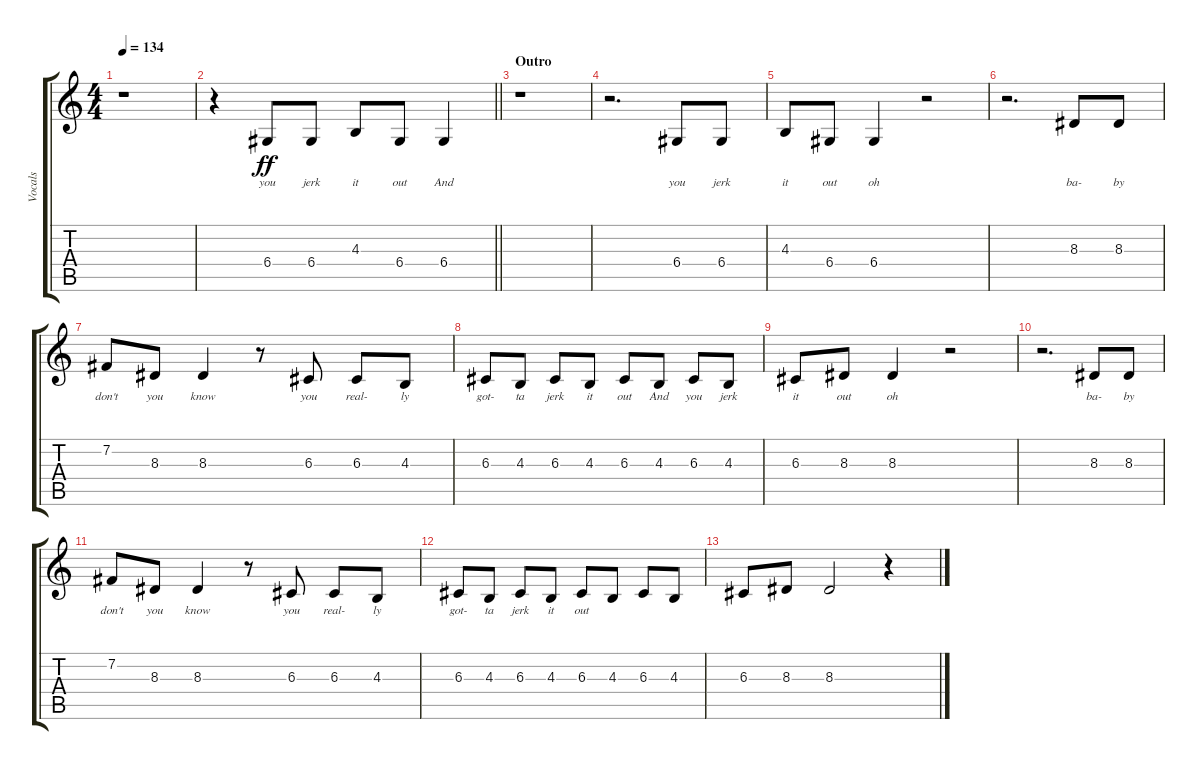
\track ("Vocals" "Vocals") {instrument tenorsax}
\staff {score tabs}
\tuning (E4 B3 G3 D3 A2 E2) {hide}
\ts (4 4)
\tempo 134
\clef g2
\ks c
r.1{dy ff} |
\barLineRight lightlight
r.4 6.4.8{lyrics (0 "you") lyrics (1 "") lyrics (2 "") lyrics (3 "") lyrics (4 "")} 6.4.8{lyrics (0 "jerk") lyrics (1 "") lyrics (2 "") lyrics (3 "") lyrics (4 "")} 4.3.8{lyrics (0 "it") lyrics (1 "") lyrics (2 "") lyrics (3 "") lyrics (4 "")} 6.4.8{lyrics (0 "out") lyrics (1 "") lyrics (2 "") lyrics (3 "") lyrics (4 "")} 6.4.4{lyrics (0 "And") lyrics (1 "") lyrics (2 "") lyrics (3 "") lyrics (4 "")} |
\section ("" "Outro")
r.1 |
r.2{d} 6.4.8{lyrics (0 "you") lyrics (1 "") lyrics (2 "") lyrics (3 "") lyrics (4 "")} 6.4.8{lyrics (0 "jerk") lyrics (1 "") lyrics (2 "") lyrics (3 "") lyrics (4 "")} |
4.3.8{lyrics (0 "it") lyrics (1 "") lyrics (2 "") lyrics (3 "") lyrics (4 "")} 6.4.8{lyrics (0 "out") lyrics (1 "") lyrics (2 "") lyrics (3 "") lyrics (4 "")} 6.4.4{lyrics (0 "oh") lyrics (1 "") lyrics (2 "") lyrics (3 "") lyrics (4 "")} r.2 |
r.2{d} 8.3.8{lyrics (0 "ba-") lyrics (1 "") lyrics (2 "") lyrics (3 "") lyrics (4 "")} 8.3.8{lyrics (0 "by") lyrics (1 "") lyrics (2 "") lyrics (3 "") lyrics (4 "")} |
7.2.8{lyrics (0 "don't") lyrics (1 "") lyrics (2 "") lyrics (3 "") lyrics (4 "")} 8.3.8{lyrics (0 "you") lyrics (1 "") lyrics (2 "") lyrics (3 "") lyrics (4 "")} 8.3.4{lyrics (0 "know") lyrics (1 "") lyrics (2 "") lyrics (3 "") lyrics (4 "")} r.8 6.3.8{lyrics (0 "you") lyrics (1 "") lyrics (2 "") lyrics (3 "") lyrics (4 "")} 6.3.8{lyrics (0 "real-") lyrics (1 "") lyrics (2 "") lyrics (3 "") lyrics (4 "")} 4.3.8{lyrics (0 "ly") lyrics (1 "") lyrics (2 "") lyrics (3 "") lyrics (4 "")} |
6.3.8{lyrics (0 "got-") lyrics (1 "") lyrics (2 "") lyrics (3 "") lyrics (4 "")} 4.3.8{lyrics (0 "ta") lyrics (1 "") lyrics (2 "") lyrics (3 "") lyrics (4 "")} 6.3.8{lyrics (0 "jerk") lyrics (1 "") lyrics (2 "") lyrics (3 "") lyrics (4 "")} 4.3.8{lyrics (0 "it") lyrics (1 "") lyrics (2 "") lyrics (3 "") lyrics (4 "")} 6.3.8{lyrics (0 "out") lyrics (1 "") lyrics (2 "") lyrics (3 "") lyrics (4 "")} 4.3.8{lyrics (0 "And") lyrics (1 "") lyrics (2 "") lyrics (3 "") lyrics (4 "")} 6.3.8{lyrics (0 "you") lyrics (1 "") lyrics (2 "") lyrics (3 "") lyrics (4 "")} 4.3.8{lyrics (0 "jerk") lyrics (1 "") lyrics (2 "") lyrics (3 "") lyrics (4 "")} |
6.3.8{lyrics (0 "it") lyrics (1 "") lyrics (2 "") lyrics (3 "") lyrics (4 "")} 8.3.8{lyrics (0 "out") lyrics (1 "") lyrics (2 "") lyrics (3 "") lyrics (4 "")} 8.3.4{lyrics (0 "oh") lyrics (1 "") lyrics (2 "") lyrics (3 "") lyrics (4 "")} r.2 |
r.2{d} 8.3.8{lyrics (0 "ba-") lyrics (1 "") lyrics (2 "") lyrics (3 "") lyrics (4 "")} 8.3.8{lyrics (0 "by") lyrics (1 "") lyrics (2 "") lyrics (3 "") lyrics (4 "")} |
7.2.8{lyrics (0 "don't") lyrics (1 "") lyrics (2 "") lyrics (3 "") lyrics (4 "")} 8.3.8{lyrics (0 "you") lyrics (1 "") lyrics (2 "") lyrics (3 "") lyrics (4 "")} 8.3.4{lyrics (0 "know") lyrics (1 "") lyrics (2 "") lyrics (3 "") lyrics (4 "")} r.8 6.3.8{lyrics (0 "you") lyrics (1 "") lyrics (2 "") lyrics (3 "") lyrics (4 "")} 6.3.8{lyrics (0 "real-") lyrics (1 "") lyrics (2 "") lyrics (3 "") lyrics (4 "")} 4.3.8{lyrics (0 "ly") lyrics (1 "") lyrics (2 "") lyrics (3 "") lyrics (4 "")} |
6.3.8{lyrics (0 "got-") lyrics (1 "") lyrics (2 "") lyrics (3 "") lyrics (4 "")} 4.3.8{lyrics (0 "ta") lyrics (1 "") lyrics (2 "") lyrics (3 "") lyrics (4 "")} 6.3.8{lyrics (0 "jerk") lyrics (1 "") lyrics (2 "") lyrics (3 "") lyrics (4 "")} 4.3.8{lyrics (0 "it") lyrics (1 "") lyrics (2 "") lyrics (3 "") lyrics (4 "")} 6.3.8{lyrics (0 "out") lyrics (1 "") lyrics (2 "") lyrics (3 "") lyrics (4 "")} 4.3.8 6.3.8 4.3.8 |
6.3.8 8.3.8 8.3.2 r.4
